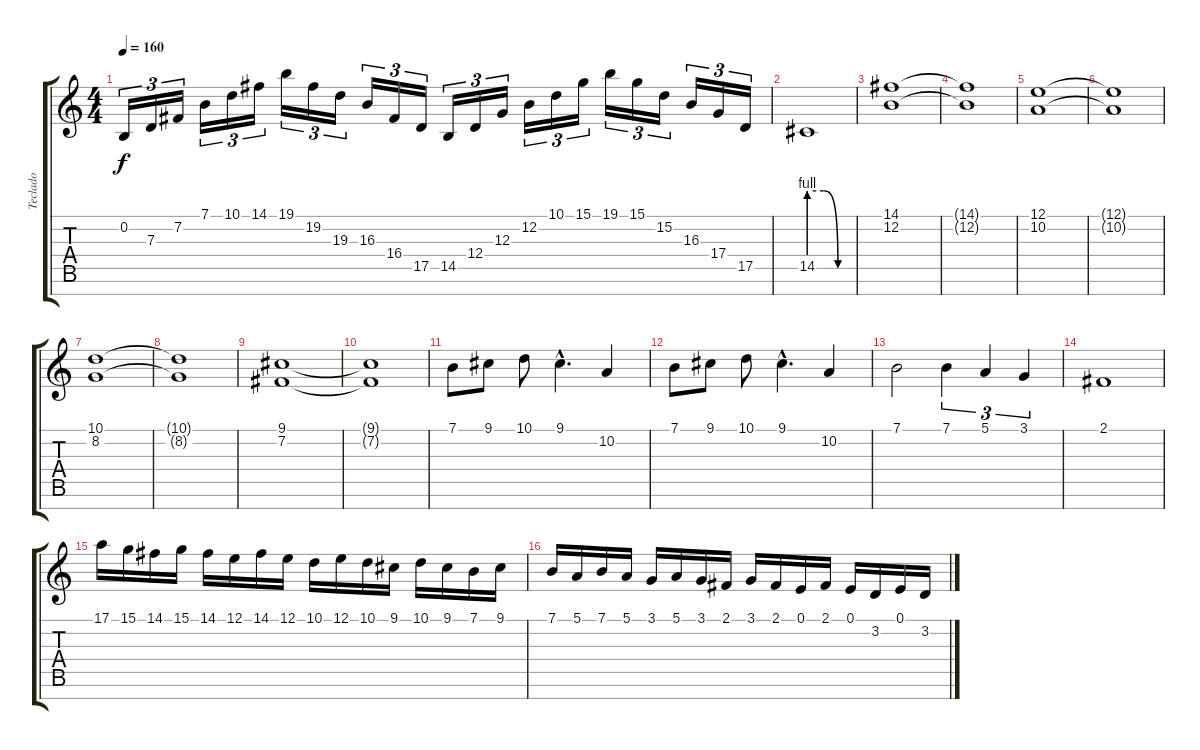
\track ("Teclado" "Teclado") {instrument stringensemble1}
\staff {score tabs}
\tuning (E4 B3 G3 D3 A2 E2 B1) {hide}
\ts (4 4)
\tempo 160
\clef g2
\ks c
0.2.16{tu (3 2) dy f} 7.3.16{tu (3 2)} 7.2.16{tu (3 2)} 7.1.16{tu (3 2)} 10.1.16{tu (3 2)} 14.1.16{tu (3 2)} 19.1.16{tu (3 2)} 19.2.16{tu (3 2)} 19.3.16{tu (3 2)} 16.3.16{tu (3 2)} 16.4.16{tu (3 2)} 17.5.16{tu (3 2)} 14.5.16{tu (3 2)} 12.4.16{tu (3 2)} 12.3.16{tu (3 2)} 12.2.16{tu (3 2)} 10.1.16{tu (3 2)} 15.1.16{tu (3 2)} 19.1.16{tu (3 2)} 15.1.16{tu (3 2)} 15.2.16{tu (3 2)} 16.3.16{tu (3 2)} 17.4.16{tu (3 2)} 17.5.16{tu (3 2)} |
14.5{be (custom 0 4 20 4 40 0 60 0)}.1 |
(14.1 12.2).1{volume 13 instrument stringensemble1} |
(14.1{t} 12.2{t}).1 |
(12.1 10.2).1 |
(12.1{t} 10.2{t}).1 |
(10.1 8.2).1 |
(10.1{t} 8.2{t}).1 |
(9.1 7.2).1 |
(9.1{t} 7.2{t}).1 |
7.1.8{instrument lead2sawtooth} 9.1.8 10.1.8 9.1{hac}.4{d} 10.2.4 |
7.1.8 9.1.8 10.1.8 9.1{hac}.4{d} 10.2.4 |
7.1.2 7.1.4{tu (3 2)} 5.1.4{tu (3 2)} 3.1.4{tu (3 2)} |
2.1.1 |
17.1.16 15.1.16 14.1.16 15.1.16 14.1.16 12.1.16 14.1.16 12.1.16 10.1.16 12.1.16 10.1.16 9.1.16 10.1.16 9.1.16 7.1.16 9.1.16 |
7.1.16 5.1.16 7.1.16 5.1.16 3.1.16 5.1.16 3.1.16 2.1.16 3.1.16 2.1.16 0.1.16 2.1.16 0.1.16 3.2.16 0.1.16 3.2.16
